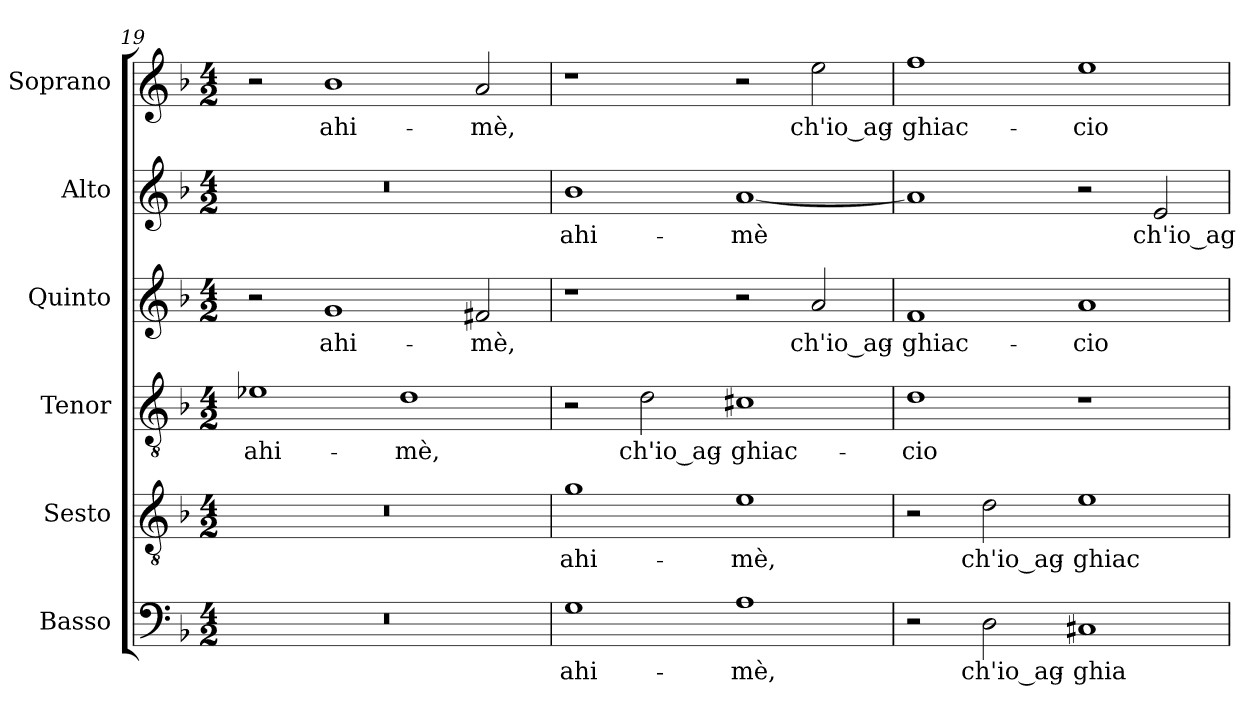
**kern	**text	**kern	**text	**kern	**text	**kern	**text	**kern	**text	**kern	**text
*part6	*part6	*part5	*part5	*part4	*part4	*part3	*part3	*part2	*part2	*part1	*part1
*staff6	*staff6	*staff5	*staff5	*staff4	*staff4	*staff3	*staff3	*staff2	*staff2	*staff1	*staff1
*I"Basso	*	*I"Sesto	*	*I"Tenor	*	*I"Quinto	*	*I"Alto	*	*I"Soprano	*
*	*	*I'T.	*	*I'T.	*	*	*	*I'A.	*	*I'Sop.	*
*clefF4	*	*clefGv2	*	*clefGv2	*	*clefG2	*	*clefG2	*	*clefG2	*
*	*	*ITrd7c12	*	*ITrd7c12	*	*	*	*	*	*	*
*k[b-]	*	*k[b-]	*	*k[b-]	*	*k[b-]	*	*k[b-]	*	*k[b-]	*
*F:	*	*F:	*	*F:	*	*F:	*	*F:	*	*F:	*
*M4/2	*	*M4/2	*	*M4/2	*	*M4/2	*	*M4/2	*	*M4/2	*
=19	=19	=19	=19	=19	=19	=19	=19	=19	=19	=19	=19
!LO:N:vis=1	!	!LO:N:vis=1	!	!	!	!	!	!	!	!	!
!	!	!	!	!	!LO:LY:b:color=#000000	!	!	!LO:N:vis=1	!	!	!
0r	.	0r	.	1E-Xi	ahi-	2r	.	0r	.	2r	.
!	!	!	!	!	!	!	!LO:LY:b:color=#000000	!	!	!	!
!	!	!	!	!	!	!	!	!	!	!	!LO:LY:b:color=#000000
.	.	.	.	.	.	1gi	ahi-	.	.	1b-i	ahi-
!	!	!	!	!	!LO:LY:b:color=#000000	!	!	!	!	!	!
.	.	.	.	1Di	-mè,	.	.	.	.	.	.
!	!	!	!	!	!	!	!LO:LY:b:color=#000000	!	!	!	!
!	!	!	!	!	!	!	!	!	!	!	!LO:LY:b:color=#000000
.	.	.	.	.	.	2f#Xi/	-mè,	.	.	2ai/	-mè,
=20	=20	=20	=20	=20	=20	=20	=20	=20	=20	=20	=20
!	!LO:LY:b:color=#000000	!	!	!	!	!	!	!	!	!	!
!	!	!	!LO:LY:b:color=#000000	!	!	!	!	!	!	!	!
!	!	!	!	!	!	!	!	!	!LO:LY:b:color=#000000	!	!
1Gi	ahi-	1Gi	ahi-	2r	.	1r	.	1b-i	ahi-	1r	.
!	!	!	!	!	!LO:LY:b:color=#000000	!	!	!	!	!	!
.	.	.	.	2Di\	ch'io_ag-	.	.	.	.	.	.
!	!LO:LY:b:color=#000000	!	!	!	!	!	!	!	!	!	!
!	!	!	!LO:LY:b:color=#000000	!	!	!	!	!	!	!	!
!	!	!	!	!	!LO:LY:b:color=#000000	!	!	!	!	!	!
!	!	!	!	!	!	!	!	!	!LO:LY:b:color=#000000	!	!
1Ai	-mè,	1Ei	-mè,	1C#Xi	-ghiac-	2r	.	[1ai	-mè	2r	.
!	!	!	!	!	!	!	!LO:LY:b:color=#000000	!	!	!	!
!	!	!	!	!	!	!	!	!	!	!	!LO:LY:b:color=#000000
.	.	.	.	.	.	2ai/	ch'io_ag-	.	.	2eei\	ch'io_ag-
=21	=21	=21	=21	=21	=21	=21	=21	=21	=21	=21	=21
!	!	!	!	!	!LO:LY:b:color=#000000	!	!	!	!	!	!
!	!	!	!	!	!	!	!LO:LY:b:color=#000000	!	!	!	!
!	!	!	!	!	!	!	!	!	!	!	!LO:LY:b:color=#000000
2r	.	2r	.	1Di	-cio	1fi	-ghiac-	1ai]	.	1ffi	-ghiac-
!	!LO:LY:b:color=#000000	!	!	!	!	!	!	!	!	!	!
!	!	!	!LO:LY:b:color=#000000	!	!	!	!	!	!	!	!
2Di\	ch'io_ag-	2Di\	ch'io_ag-	.	.	.	.	.	.	.	.
!	!LO:LY:b:color=#000000	!	!	!	!	!	!	!	!	!	!
!	!	!	!LO:LY:b:color=#000000	!	!	!	!	!	!	!	!
!	!	!	!	!	!	!	!LO:LY:b:color=#000000	!	!	!	!
!	!	!	!	!	!	!	!	!	!	!	!LO:LY:b:color=#000000
1C#Xi	-ghia-	1Ei	-ghiac-	1r	.	1ai	-cio	2r	.	1eei	-cio
!	!	!	!	!	!	!	!	!	!LO:LY:b:color=#000000	!	!
.	.	.	.	.	.	.	.	2ei/	ch'io_ag-	.	.
=	=	=	=	=	=	=	=	=	=	=	=
*-	*-	*-	*-	*-	*-	*-	*-	*-	*-	*-	*-
